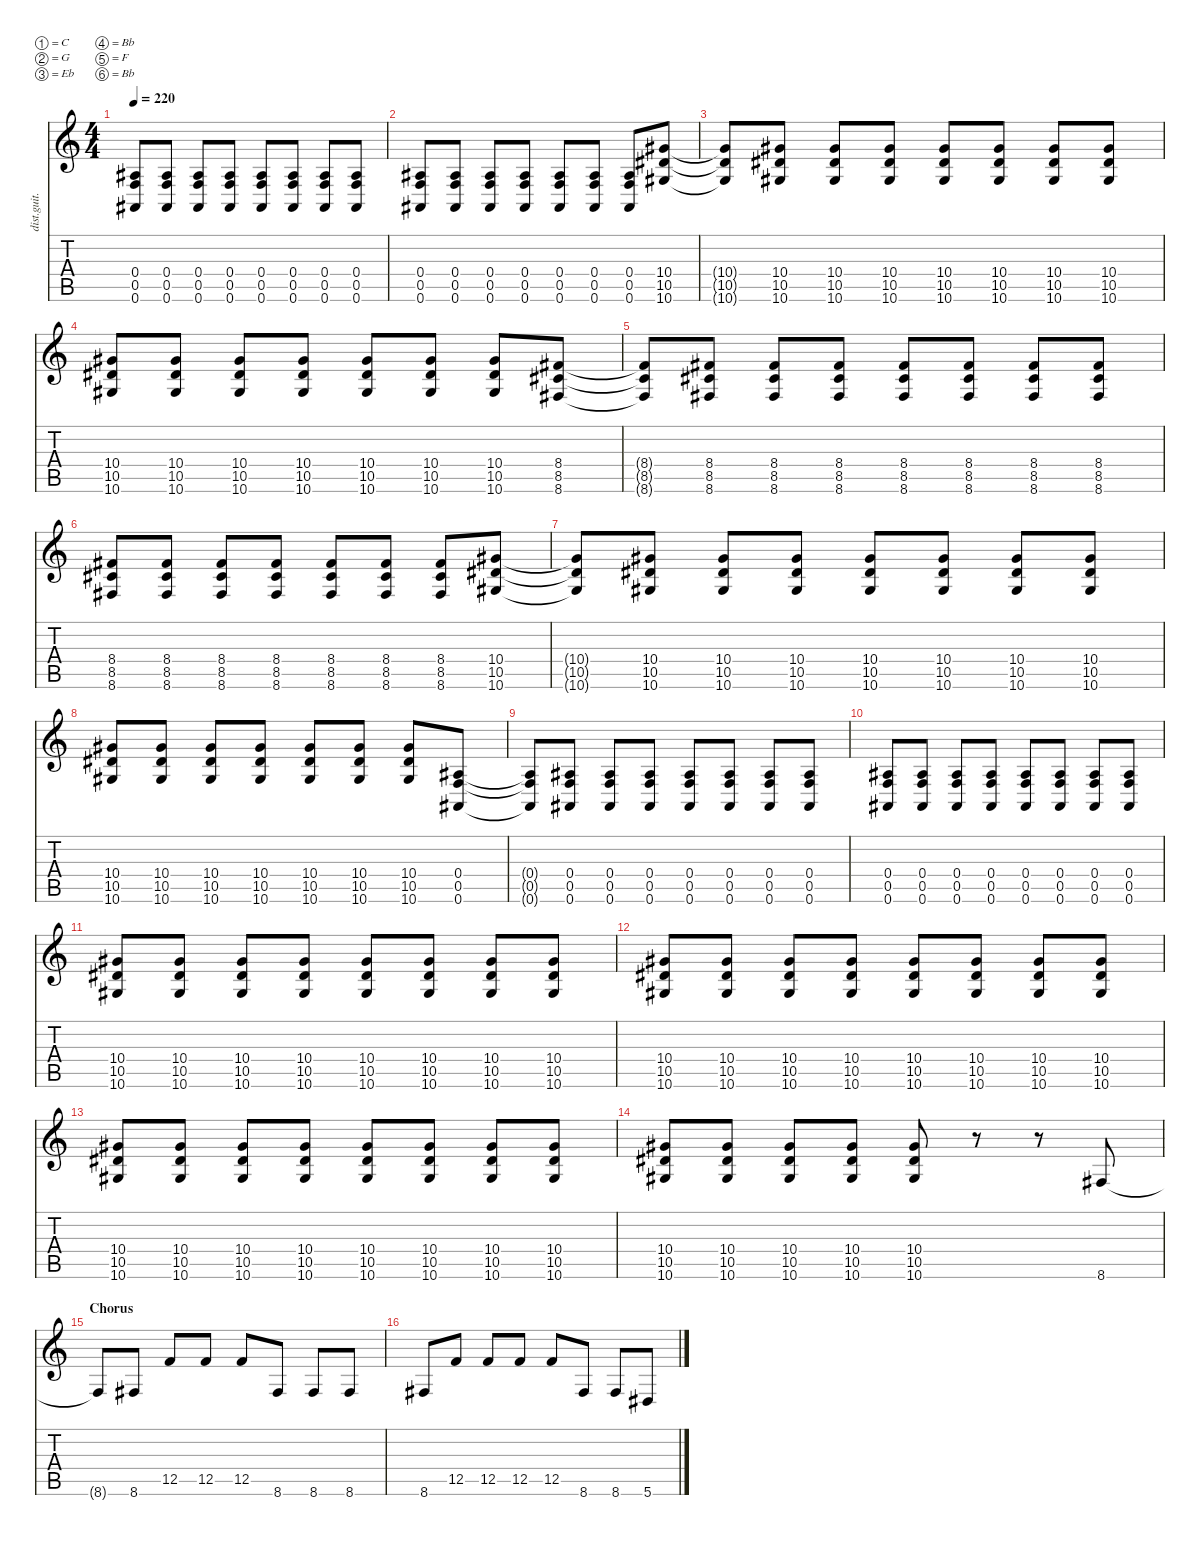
\defaultSystemsLayout 4
\hideDynamics
\bracketExtendMode nobrackets
\otherSystemsTrackNameOrientation horizontal
\track ("Guitar L" "dist.guit.") {instrument distortionguitar}
\staff {score tabs}
\tuning (C4 G3 Eb3 Bb2 F2 Bb1)
\ts (4 4)
\tempo 220
\clef g2
\ks c
(0.6{t acc #} 0.5{t} 0.4{t acc #}).8{dy mf beam Up} (0.6{acc #} 0.5 0.4{acc #}).8{beam Up} (0.6{acc #} 0.5 0.4{acc #}).8{beam Up} (0.6{acc #} 0.5 0.4{acc #}).8{beam Up} (0.6{acc #} 0.5 0.4{acc #}).8{beam Up} (0.6{acc #} 0.5 0.4{acc #}).8{beam Up} (0.6{acc #} 0.5 0.4{acc #}).8{beam Up} (0.6{acc #} 0.5 0.4{acc #}).8{beam Up} |
(0.6{acc #} 0.5 0.4{acc #}).8{beam Up} (0.6{acc #} 0.5 0.4{acc #}).8{beam Up} (0.6{acc #} 0.5 0.4{acc #}).8{beam Up} (0.6{acc #} 0.5 0.4{acc #}).8{beam Up} (0.6{acc #} 0.5 0.4{acc #}).8{beam Up} (0.6{acc #} 0.5 0.4{acc #}).8{beam Up} (0.6{acc #} 0.5 0.4{acc #}).8{beam Up} (10.6{acc #} 10.5{acc #} 10.4{acc #}).8{beam Up} |
(10.6{t acc #} 10.5{t acc #} 10.4{t acc #}).8{beam Up} (10.6{acc #} 10.5{acc #} 10.4{acc #}).8{beam Up} (10.6{acc #} 10.5{acc #} 10.4{acc #}).8{beam Up} (10.6{acc #} 10.5{acc #} 10.4{acc #}).8{beam Up} (10.6{acc #} 10.5{acc #} 10.4{acc #}).8{beam Up} (10.6{acc #} 10.5{acc #} 10.4{acc #}).8{beam Up} (10.6{acc #} 10.5{acc #} 10.4{acc #}).8{beam Up} (10.6{acc #} 10.5{acc #} 10.4{acc #}).8{beam Up} |
(10.6{acc #} 10.5{acc #} 10.4{acc #}).8{beam Up} (10.6{acc #} 10.5{acc #} 10.4{acc #}).8{beam Up} (10.6{acc #} 10.5{acc #} 10.4{acc #}).8{beam Up} (10.6{acc #} 10.5{acc #} 10.4{acc #}).8{beam Up} (10.6{acc #} 10.5{acc #} 10.4{acc #}).8{beam Up} (10.6{acc #} 10.5{acc #} 10.4{acc #}).8{beam Up} (10.6{acc #} 10.5{acc #} 10.4{acc #}).8{beam Up} (8.4{acc #} 8.5{acc #} 8.6{acc #}).8{beam Up} |
(8.6{t acc #} 8.5{t acc #} 8.4{t acc #}).8{beam Up} (8.6{acc #} 8.5{acc #} 8.4{acc #}).8{beam Up} (8.6{acc #} 8.5{acc #} 8.4{acc #}).8{beam Up} (8.6{acc #} 8.5{acc #} 8.4{acc #}).8{beam Up} (8.6{acc #} 8.5{acc #} 8.4{acc #}).8{beam Up} (8.6{acc #} 8.5{acc #} 8.4{acc #}).8{beam Up} (8.6{acc #} 8.5{acc #} 8.4{acc #}).8{beam Up} (8.6{acc #} 8.5{acc #} 8.4{acc #}).8{beam Up} |
(8.6{acc #} 8.5{acc #} 8.4{acc #}).8{beam Up} (8.6{acc #} 8.5{acc #} 8.4{acc #}).8{beam Up} (8.6{acc #} 8.5{acc #} 8.4{acc #}).8{beam Up} (8.6{acc #} 8.5{acc #} 8.4{acc #}).8{beam Up} (8.6{acc #} 8.5{acc #} 8.4{acc #}).8{beam Up} (8.6{acc #} 8.5{acc #} 8.4{acc #}).8{beam Up} (8.6{acc #} 8.5{acc #} 8.4{acc #}).8{beam Up} (10.6{acc #} 10.5{acc #} 10.4{acc #}).8{beam Up} |
(10.6{t acc #} 10.5{t acc #} 10.4{t acc #}).8{beam Up} (10.6{acc #} 10.5{acc #} 10.4{acc #}).8{beam Up} (10.6{acc #} 10.5{acc #} 10.4{acc #}).8{beam Up} (10.6{acc #} 10.5{acc #} 10.4{acc #}).8{beam Up} (10.6{acc #} 10.5{acc #} 10.4{acc #}).8{beam Up} (10.6{acc #} 10.5{acc #} 10.4{acc #}).8{beam Up} (10.6{acc #} 10.5{acc #} 10.4{acc #}).8{beam Up} (10.6{acc #} 10.5{acc #} 10.4{acc #}).8{beam Up} |
(10.6{acc #} 10.5{acc #} 10.4{acc #}).8{beam Up} (10.6{acc #} 10.5{acc #} 10.4{acc #}).8{beam Up} (10.6{acc #} 10.5{acc #} 10.4{acc #}).8{beam Up} (10.6{acc #} 10.5{acc #} 10.4{acc #}).8{beam Up} (10.6{acc #} 10.5{acc #} 10.4{acc #}).8{beam Up} (10.6{acc #} 10.5{acc #} 10.4{acc #}).8{beam Up} (10.6{acc #} 10.5{acc #} 10.4{acc #}).8{beam Up} (0.6{acc #} 0.5 0.4{acc #}).8{beam Up} |
(0.6{t acc #} 0.5{t} 0.4{t acc #}).8{beam Up} (0.6{acc #} 0.5 0.4{acc #}).8{beam Up} (0.6{acc #} 0.5 0.4{acc #}).8{beam Up} (0.6{acc #} 0.5 0.4{acc #}).8{beam Up} (0.6{acc #} 0.5 0.4{acc #}).8{beam Up} (0.6{acc #} 0.5 0.4{acc #}).8{beam Up} (0.6{acc #} 0.5 0.4{acc #}).8{beam Up} (0.6{acc #} 0.5 0.4{acc #}).8{beam Up} |
(0.6{acc #} 0.5 0.4{acc #}).8{beam Up} (0.6{acc #} 0.5 0.4{acc #}).8{beam Up} (0.6{acc #} 0.5 0.4{acc #}).8{beam Up} (0.6{acc #} 0.5 0.4{acc #}).8{beam Up} (0.6{acc #} 0.5 0.4{acc #}).8{beam Up} (0.6{acc #} 0.5 0.4{acc #}).8{beam Up} (0.6{acc #} 0.5 0.4{acc #}).8{beam Up} (0.6{acc #} 0.5 0.4{acc #}).8{beam Up} |
(10.6{acc #} 10.5{acc #} 10.4{acc #}).8{beam Up} (10.6{acc #} 10.5{acc #} 10.4{acc #}).8{beam Up} (10.6{acc #} 10.5{acc #} 10.4{acc #}).8{beam Up} (10.6{acc #} 10.5{acc #} 10.4{acc #}).8{beam Up} (10.6{acc #} 10.5{acc #} 10.4{acc #}).8{beam Up} (10.6{acc #} 10.5{acc #} 10.4{acc #}).8{beam Up} (10.6{acc #} 10.5{acc #} 10.4{acc #}).8{beam Up} (10.6{acc #} 10.5{acc #} 10.4{acc #}).8{beam Up} |
(10.6{acc #} 10.5{acc #} 10.4{acc #}).8{beam Up} (10.6{acc #} 10.5{acc #} 10.4{acc #}).8{beam Up} (10.6{acc #} 10.5{acc #} 10.4{acc #}).8{beam Up} (10.6{acc #} 10.5{acc #} 10.4{acc #}).8{beam Up} (10.6{acc #} 10.5{acc #} 10.4{acc #}).8{beam Up} (10.6{acc #} 10.5{acc #} 10.4{acc #}).8{beam Up} (10.6{acc #} 10.5{acc #} 10.4{acc #}).8{beam Up} (10.6{acc #} 10.5{acc #} 10.4{acc #}).8{beam Up} |
(10.6{acc #} 10.5{acc #} 10.4{acc #}).8{beam Up} (10.6{acc #} 10.5{acc #} 10.4{acc #}).8{beam Up} (10.6{acc #} 10.5{acc #} 10.4{acc #}).8{beam Up} (10.6{acc #} 10.5{acc #} 10.4{acc #}).8{beam Up} (10.6{acc #} 10.5{acc #} 10.4{acc #}).8{beam Up} (10.6{acc #} 10.5{acc #} 10.4{acc #}).8{beam Up} (10.6{acc #} 10.5{acc #} 10.4{acc #}).8{beam Up} (10.6{acc #} 10.5{acc #} 10.4{acc #}).8{beam Up} |
(10.6{acc #} 10.5{acc #} 10.4{acc #}).8{beam Up} (10.6{acc #} 10.5{acc #} 10.4{acc #}).8{beam Up} (10.6{acc #} 10.5{acc #} 10.4{acc #}).8{beam Up} (10.6{acc #} 10.5{acc #} 10.4{acc #}).8{beam Up} (10.6{acc #} 10.5{acc #} 10.4{acc #}).8{beam Up} r.8{beam Up} r.8{beam Up} 8.6{acc #}.8{beam Up} |
\section ("" "Chorus")
8.6{t acc #}.8{beam Up} 8.6{acc #}.8{beam Up} 12.5.8{beam Up} 12.5.8{beam Up} 12.5.8{beam Up} 8.6{acc #}.8{beam Up} 8.6{acc #}.8{beam Up} 8.6{acc #}.8{beam Up} |
8.6{acc #}.8{beam Up} 12.5.8{beam Up} 12.5.8{beam Up} 12.5.8{beam Up} 12.5.8{beam Up} 8.6{acc #}.8{beam Up} 8.6{acc #}.8{beam Up} 5.6{acc #}.8{beam Up}
